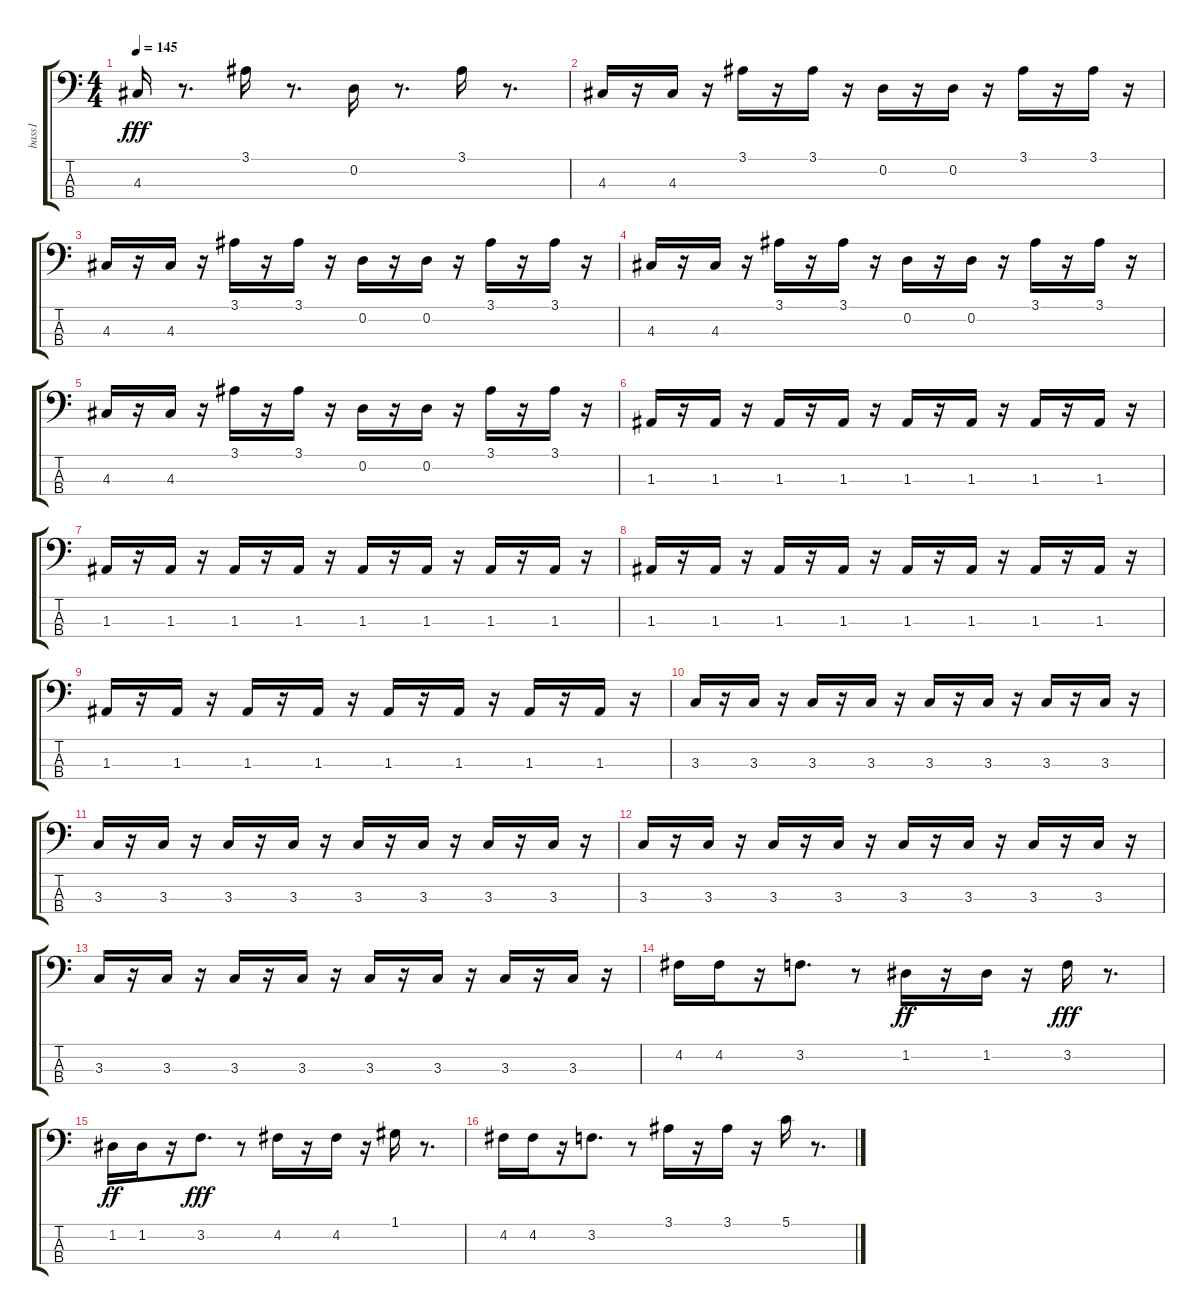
\track ("bass1" "bass1") {instrument electricbassfinger}
\staff {score tabs}
\tuning (G2 D2 A1 E1) {hide}
\ts (4 4)
\tempo 145
\clef f4
\ks c
4.3.16{dy fff} r.8{d} 3.1.16 r.8{d} 0.2.16 r.8{d} 3.1.16 r.8{d} |
4.3.16 r.16 4.3.16 r.16 3.1.16 r.16 3.1.16 r.16 0.2.16 r.16 0.2.16 r.16 3.1.16 r.16 3.1.16 r.16 |
4.3.16 r.16 4.3.16 r.16 3.1.16 r.16 3.1.16 r.16 0.2.16 r.16 0.2.16 r.16 3.1.16 r.16 3.1.16 r.16 |
4.3.16 r.16 4.3.16 r.16 3.1.16 r.16 3.1.16 r.16 0.2.16 r.16 0.2.16 r.16 3.1.16 r.16 3.1.16 r.16 |
4.3.16 r.16 4.3.16 r.16 3.1.16 r.16 3.1.16 r.16 0.2.16 r.16 0.2.16 r.16 3.1.16 r.16 3.1.16 r.16 |
1.3.16 r.16 1.3.16 r.16 1.3.16 r.16 1.3.16 r.16 1.3.16 r.16 1.3.16 r.16 1.3.16 r.16 1.3.16 r.16 |
1.3.16 r.16 1.3.16 r.16 1.3.16 r.16 1.3.16 r.16 1.3.16 r.16 1.3.16 r.16 1.3.16 r.16 1.3.16 r.16 |
1.3.16 r.16 1.3.16 r.16 1.3.16 r.16 1.3.16 r.16 1.3.16 r.16 1.3.16 r.16 1.3.16 r.16 1.3.16 r.16 |
1.3.16 r.16 1.3.16 r.16 1.3.16 r.16 1.3.16 r.16 1.3.16 r.16 1.3.16 r.16 1.3.16 r.16 1.3.16 r.16 |
3.3.16 r.16 3.3.16 r.16 3.3.16 r.16 3.3.16 r.16 3.3.16 r.16 3.3.16 r.16 3.3.16 r.16 3.3.16 r.16 |
3.3.16 r.16 3.3.16 r.16 3.3.16 r.16 3.3.16 r.16 3.3.16 r.16 3.3.16 r.16 3.3.16 r.16 3.3.16 r.16 |
3.3.16 r.16 3.3.16 r.16 3.3.16 r.16 3.3.16 r.16 3.3.16 r.16 3.3.16 r.16 3.3.16 r.16 3.3.16 r.16 |
3.3.16 r.16 3.3.16 r.16 3.3.16 r.16 3.3.16 r.16 3.3.16 r.16 3.3.16 r.16 3.3.16 r.16 3.3.16 r.16 |
4.2.16 4.2.16 r.16 3.2.8{d} r.8 1.2.16{dy ff} r.16 1.2.16 r.16 3.2.16{dy fff} r.8{d} |
1.2.16{dy ff} 1.2.16 r.16 3.2.8{d dy fff} r.8 4.2.16 r.16 4.2.16 r.16 1.1.16 r.8{d} |
4.2.16 4.2.16 r.16 3.2.8{d} r.8 3.1.16 r.16 3.1.16 r.16 5.1.16 r.8{d}
